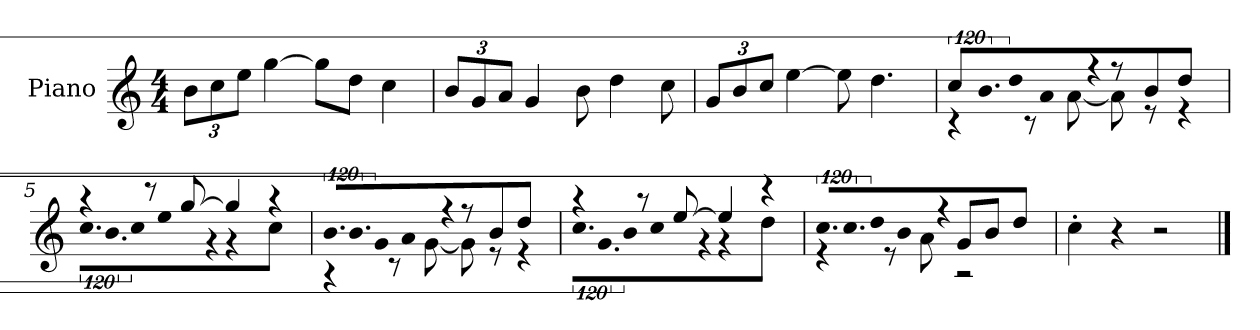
**kern
*part1
*staff1
*I"Piano
*I'P-no
*clefG2
*k[]
*M4/4
*MM90
*Xbrackettup
=1
12b\L
12cc\
12ee\J
[4gg\
8gg\L]
8dd\J
4cc\
=2
12b/L
12g/
12a/J
4g/
8b\
4dd\
8cc\
=3
12g/L
12b/
12cc/J
[4ee\
8ee\]
4.dd\
=4
*brackettup
!LO:N:vis=16.
*^
960%103cc/LL	4r
!LO:N:vis=16.	!
960%103b/	.
!LO:N:vis=16	!
1920%137dd/J	.
.	8r
!LO:N:vis=8	!
960%137a/J	.
.	[8a\
!LO:N:vis=16	!
1920%137r	.
8r	8a\]
8b/	8r
4dd/	4r
!!LO:LB:g=z	!!
=5	=5
!	!LO:N:vis=16.
4r	960%103cc\LL
!	!LO:N:vis=16.
.	960%103b\
!	!LO:N:vis=16
.	1920%137cc\J
8r	.
!	!LO:N:vis=8
.	960%137ee\J
[8gg/	.
!	!LO:N:vis=16
.	1920%137r
4gg/]	4r
4r	4cc\
=6	=6
!LO:N:vis=16.	!
960%103b/LL	4r
!LO:N:vis=16.	!
960%103b/	.
!LO:N:vis=16	!
1920%137g/J	.
.	8r
!LO:N:vis=8	!
960%137a/J	.
.	[8g\
!LO:N:vis=16	!
1920%137r	.
8r	8g\]
8b/	8r
4dd/	4r
=7	=7
!	!LO:N:vis=16.
4r	960%103cc\LL
!	!LO:N:vis=16.
.	960%103g\
!	!LO:N:vis=16
.	1920%137b\J
8r	.
!	!LO:N:vis=8
.	960%137cc\J
[8ee/	.
!	!LO:N:vis=16
.	1920%137r
4ee/]	4r
4r	4dd\
=8	=8
!LO:N:vis=16.	!
960%103cc/LL	4r
!LO:N:vis=16.	!
960%103cc/	.
!LO:N:vis=16	!
1920%137dd/J	.
.	8r
!LO:N:vis=8	!
960%137b/J	.
.	8a\
!LO:N:vis=16	!
1920%137r	.
8g/L	2r
8b/J	.
4dd/	.
*v	*v
!!LO:LB:g=z
=9
4cc'\
4r
2r
==
*-
